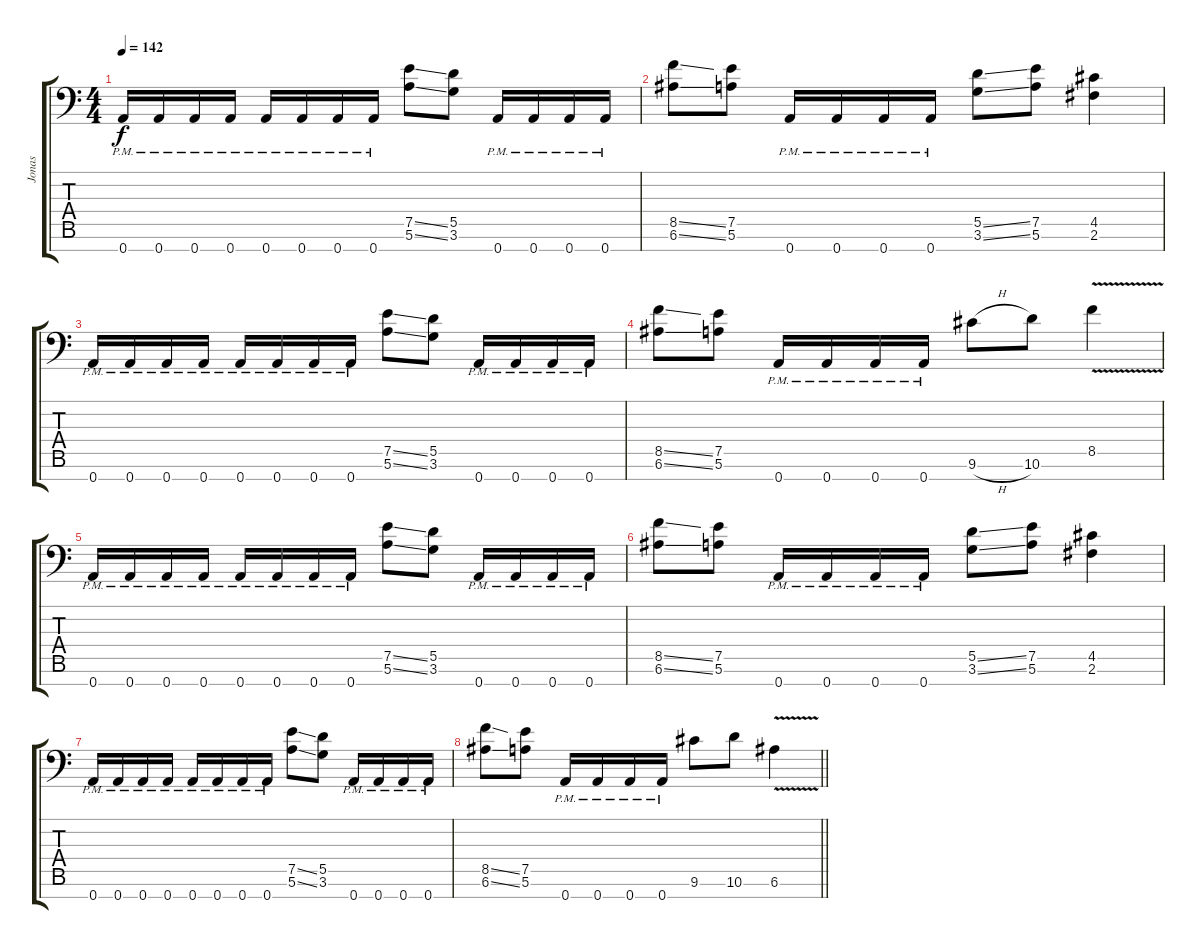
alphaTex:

\track ("Jonas" "Jonas") {instrument distortionguitar}
\staff {score tabs}
\tuning (E4 B3 G3 D3 A2 E2 A1) {hide}
\ts (4 4)
\section ("" "")
\tempo 142
\clef f4
\ks c
0.7{pm}.16{dy f} 0.7{pm}.16 0.7{pm}.16 0.7{pm}.16 0.7{pm}.16 0.7{pm}.16 0.7{pm}.16 0.7{pm}.16 (7.5{ss} 5.6{ss}).8 (5.5 3.6).8 0.7{pm}.16 0.7{pm}.16 0.7{pm}.16 0.7{pm}.16 |
(8.5{ss} 6.6{ss}).8 (7.5 5.6).8 0.7{pm}.16 0.7{pm}.16 0.7{pm}.16 0.7{pm}.16 (5.5{ss} 3.6{ss}).8 (7.5 5.6).8 (4.5 2.6).4 |
0.7{pm}.16 0.7{pm}.16 0.7{pm}.16 0.7{pm}.16 0.7{pm}.16 0.7{pm}.16 0.7{pm}.16 0.7{pm}.16 (7.5{ss} 5.6{ss}).8 (5.5 3.6).8 0.7{pm}.16 0.7{pm}.16 0.7{pm}.16 0.7{pm}.16 |
(8.5{ss} 6.6{ss}).8 (7.5 5.6).8 0.7{pm}.16 0.7{pm}.16 0.7{pm}.16 0.7{pm}.16 9.6{h}.8 10.6.8 8.5{v}.4 |
0.7{pm}.16 0.7{pm}.16 0.7{pm}.16 0.7{pm}.16 0.7{pm}.16 0.7{pm}.16 0.7{pm}.16 0.7{pm}.16 (7.5{ss} 5.6{ss}).8 (5.5 3.6).8 0.7{pm}.16 0.7{pm}.16 0.7{pm}.16 0.7{pm}.16 |
(8.5{ss} 6.6{ss}).8 (7.5 5.6).8 0.7{pm}.16 0.7{pm}.16 0.7{pm}.16 0.7{pm}.16 (5.5{ss} 3.6{ss}).8 (7.5 5.6).8 (4.5 2.6).4 |
0.7{pm}.16 0.7{pm}.16 0.7{pm}.16 0.7{pm}.16 0.7{pm}.16 0.7{pm}.16 0.7{pm}.16 0.7{pm}.16 (7.5{ss} 5.6{ss}).8 (5.5 3.6).8 0.7{pm}.16 0.7{pm}.16 0.7{pm}.16 0.7{pm}.16 |
\barLineRight lightlight
(8.5{ss} 6.6{ss}).8 (7.5 5.6).8 0.7{pm}.16 0.7{pm}.16 0.7{pm}.16 0.7{pm}.16 9.6.8 10.6.8 6.6{v}.4
